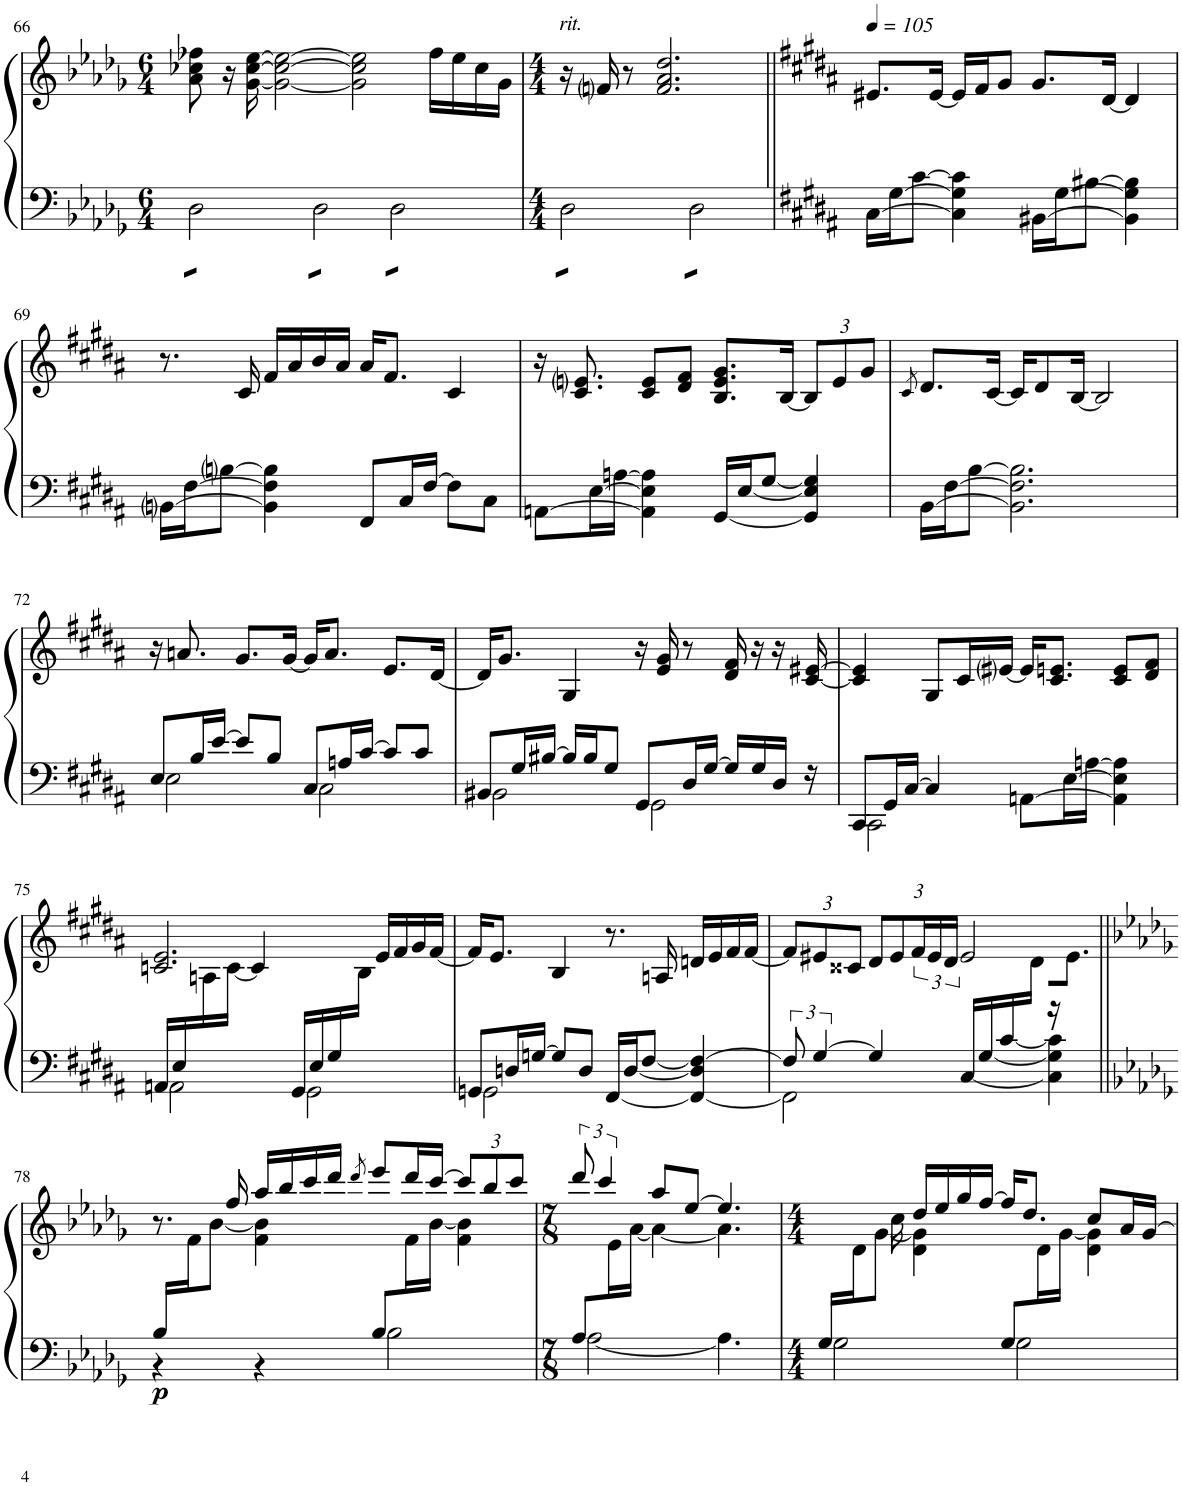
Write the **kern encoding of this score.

**kern	**kern	**dynam
*part1	*part1	*part1
*staff2	*staff1	*staff1/2
*I"Piano	*	*
*I'Pno.	*	*
!!LO:PB:g=z
*clefF4	*clefG2	*
*k[b-e-a-d-g-]	*k[b-e-a-d-g-]	*
*M6/4	*M6/4	*
=66	=66	=66
2D-@8@\	8a-\ 8cc-X\ 8ff-X\	.
.	16r	.
.	[16g-\ [16cc-\ [16ee-\	.
.	2g-\_ 2cc-\_ 2ee-\_	.
2D-@8@\	.	.
.	2g-\] 2cc-\] 2ee-\]	.
2D-@8@\	.	.
.	16ff-\LL	.
.	16ee-\	.
.	16cc-\	.
.	16g-\JJ	.
=67	=67	=67
*M4/4	*M4/4	*
!	!LO:TX:a:i:t=rit.	!
2D-@8@\	16r	.
.	16fni/	.
.	8r	.
.	2.f/ 2.a-/ 2.dd-/	.
2D-@8@\	.	.
=68||	=68||	=68||
*k[f#c#g#d#a#]	*k[f#c#g#d#a#]	*
*	*MM105	*
[16C#\LL	8.e#X/L	.
[16G#\J	.	.
[8c#\J	.	.
.	[16e#/Jk	.
4C#\] 4G#\] 4c#\]	16e#/LL]	.
.	16f#/J	.
.	8g#/J	.
[16BB#X\LL	8.g#/L	.
[16G#\J	.	.
[8B#X\J	.	.
.	[16d#/Jk	.
4BB#\] 4G#\] 4B#\]	4d#/]	.
!!LO:LB:g=z
=69	=69	=69
[16BBni\LL	8.r	.
[16F#\J	.	.
[8Bni\J	.	.
.	16c#/	.
4BB\] 4F#\] 4B\]	16f#/LL	.
.	16a#/	.
.	16b/	.
.	16a#/JJ	.
8FF#/L	16a#/KL	.
.	8.f#/J	.
16C#/L	.	.
[16F#/JJ	.	.
8F#\L]	4c#/	.
8C#\J	.	.
=70	=70	=70
[8AAn\L	16r	.
.	8.c#/ 8.eni/	.
[16E\L	.	.
[16An\JJ	.	.
4AA\] 4E\] 4A\]	8c#/ 8e/L	.
.	8d#/ 8f#/J	.
[16GG#/LL	8.B/ 8.e/ 8.g#/L	.
[16E/J	.	.
[8G#/J	.	.
.	[16B/Jk	.
*	*Xbrackettup	*
4GG#/] 4E/] 4G#/]	12B/L]	.
.	12e/	.
.	12g#/J	.
=71	=71	=71
.	8qc#/	.
[16BB\LL	8.d#/L	.
[16F#\J	.	.
[8B\J	.	.
.	[16c#/Jk	.
2.BB\] 2.F#\] 2.B\]	16c#/KL]	.
.	8d#/	.
.	[16B/Jk	.
.	2B/]	.
!!LO:LB:g=z
=72	=72	=72
*^	*	*
8E/L	2E\	16r	.
.	.	8.an/	.
16B/L	.	.	.
[16e/JJ	.	.	.
8e/L]	.	8.g#/L	.
8B/J	.	.	.
.	.	[16g#/Jk	.
8C#/L	2C#\	16g#/KL]	.
.	.	8.a/J	.
16An/L	.	.	.
[16c#/JJ	.	.	.
8c#/L]	.	8.e/L	.
8c#/J	.	.	.
.	.	[16d#/Jk	.
=73	=73	=73	=73
8BB#X/L	2BB#\	16d#/KL]	.
.	.	8.g#/J	.
16G#/L	.	.	.
[16B#X/JJ	.	.	.
16B#/LL]	.	4G#/	.
16B#/J	.	.	.
8G#/J	.	.	.
8GG#/L	2GG#\	16r	.
.	.	16e/ 16g#/	.
16D#/L	.	8r	.
[16G#/JJ	.	.	.
16G#/LL]	.	16d#/ 16f#/	.
16G#/	.	16r	.
16D#/JJ	.	16r	.
16r	.	[16c#/ [16e#X/	.
=74	=74	=74	=74
8CC#/L	2CC#\	4c#/] 4e#/]	.
16GG#/L	.	.	.
[16C#/JJ	.	.	.
4C#/]	.	8G#/L	.
.	.	16c#/L	.
.	.	[16e#i/JJ	.
[8AAn\L	2ryy	16e#/KL]	.
.	.	8.c#/ 8.en/J	.
[16E\L	.	.	.
[16An\JJ	.	.	.
4AA\] 4E\] 4A\]	.	8c#/ 8e/L	.
.	.	8d#/ 8f#/J	.
!!LO:LB:g=z
=75	=75	=75	=75
*	*	*^	*
16AAn/LL	2AA\	2.cn/ 2.e/	8ryy	.
16E/	.	.	.	.
4.ryy	.	.	16An\	.
.	.	.	[16c\JJ	.
.	.	.	4c/]	.
16GG#/LL	2GG#\	.	8.ryy	.
16E/	.	.	.	.
16G#/	.	.	.	.
16ryy	.	.	16B\JJ	.
4ryy	.	16e/LL	4ryy	.
.	.	16f#/	.	.
.	.	16g#/	.	.
.	.	[16f#/JJ	.	.
*	*	*v	*v	*
=76	=76	=76	=76
8GGn/L	2GG\	16f#/KL]	.
.	.	8.e/J	.
16Dn/L	.	.	.
[16Gn/JJ	.	.	.
8G/L]	.	4B/	.
8D/J	.	.	.
[16FF#/LL	2ryy	8.r	.
[16D/J	.	.	.
[8F#/J	.	.	.
.	.	16An/	.
4FF#/_ 4D/] 4F#/_	.	16dn/LL	.
.	.	16e/	.
.	.	16f#/	.
.	.	[16f#/JJ	.
=77	=77	=77	=77
*	*	*^	*
12F#/]	2FF#\]	12f#/L]	8.ryy	.
[6G#/	.	12e#X/	.	.
.	.	12c##X/J	.	.
*	*	*v	*v	*
4G#/]	.	12d#/L	.
.	.	12e#/	.
.	.	36f#/L	.
.	.	36e#/	.
.	.	36d#/JJ	.
[16C#/LL	4ryy	2e#/	.
[16G#/	.	.	.
[16c#/	.	.	.
*	*	*^	*
16ryy	.	.	16d#\JJ	.
16r	4C#\] 4G#\] 4c#\]	.	16ryy	.
8.ryy	.	.	8.e#\J	.
*	*	*v	*v	*
!!LO:LB:g=z
=78||	=78||	=78||	=78||
*k[b-e-a-d-g-]	*	*k[b-e-a-d-g-]	*
*	*	*^	*
*	*	*	*^	*
!	!	!	!	!	!LO:DY:b=2
16B-/LL	4r	8.r	4ryy	16ryy	p
8.ryy	.	.	.	16f\J	.
.	.	.	.	[8b-\J	.
.	.	16ff/	.	.	.
4ryy	4r	16aa-/LL	4f\ 4b-\]	4.ryy	.
.	.	16bb-/	.	.	.
.	.	16ccc/	.	.	.
.	.	16ddd-/JJ	.	.	.
.	.	8qddd-/	.	.	.
8B-/L	2B-\	8eee-/L	4ryy	.	.
8ryy	.	16ddd-/L	.	16f\L	.
.	.	[16ccc/JJ	.	[16b-\JJ	.
4ryy	.	12ccc/L]	4f\ 4b-\]	4ryy	.
.	.	12bb-/	.	.	.
.	.	12ccc/J	.	.	.
=79	=79	=79	=79	=79	=79
*M7/8	*	*M7/8	*	*	*
*	*	*brackettup	*	*	*
8A-/L	[2A-\	12ddd-/	4ryy	8ryy	.
.	.	6ccc/	.	.	.
8ryy	.	.	.	16e-\L	.
.	.	.	.	[16a-\JJ	.
8ryy	.	8aa-/L	4a-\_	2ryy	.
2ryy	.	[8ee-/J	.	.	.
.	4.A-\]	4.ee-/]	4.a-\]	.	.
.	.	.	.	8ryy	.
=80	=80	=80	=80	=80	=80
*M4/4	*	*M4/4	*	*	*
16G-/LL	2G-\	8.ryy	4ryy	16ryy	.
8.ryy	.	.	.	16d-\J	.
.	.	.	.	[8g-\J	.
.	.	16cc\	.	.	.
4ryy	.	16dd-/LL	4d-\ 4g-\]	4.ryy	.
.	.	16ee-/	.	.	.
.	.	16gg-/	.	.	.
.	.	[16ff/JJ	.	.	.
8G-/L	2G-\	16ff/KL]	4ryy	.	.
.	.	8.dd-/J	.	.	.
8ryy	.	.	.	16d-\L	.
.	.	.	.	[16g-\JJ	.
4ryy	.	8cc/L	4d-\ 4g-\]	4ryy	.
.	.	16a-/L	.	.	.
.	.	[16g-/JJ	.	.	.
*v	*v	*	*	*	*
*	*v	*v	*v	*
=	=	=
*-	*-	*-
